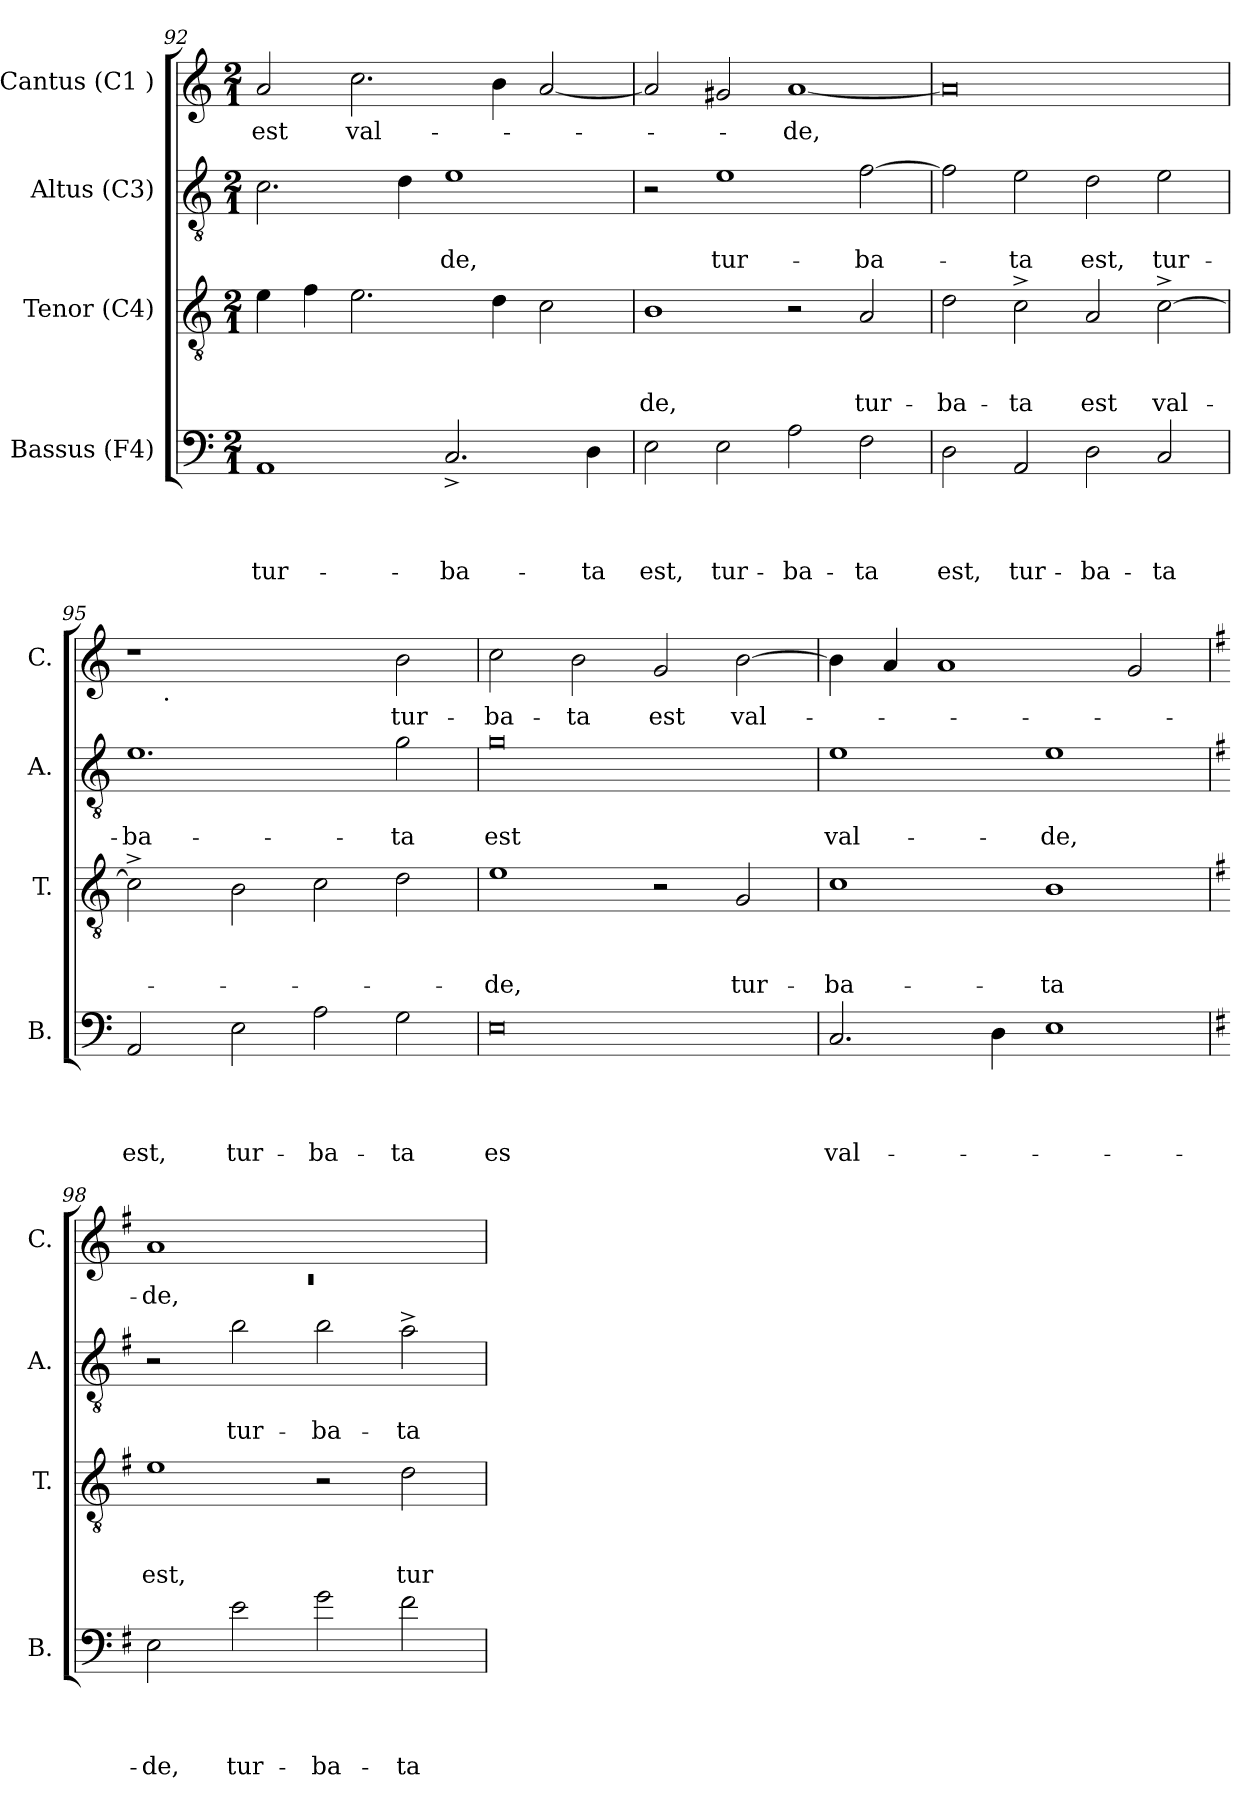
**kern	**text	**text	**text	**text	**kern	**text	**text	**text	**kern	**text	**text	**kern	**text
*part4	*part4	*part4	*part4	*part4	*part3	*part3	*part3	*part3	*part2	*part2	*part2	*part1	*part1
*staff4	*staff4	*staff4	*staff4	*staff4	*staff3	*staff3	*staff3	*staff3	*staff2	*staff2	*staff2	*staff1	*staff1
*I"Bassus (F4)	*	*	*	*	*I"Tenor (C4)	*	*	*	*I"Altus (C3)	*	*	*I"Cantus (C1 )	*
*I'B.	*	*	*	*	*I'T.	*	*	*	*I'A.	*	*	*I'C.	*
*clefF4	*	*	*	*	*clefGv2	*	*	*	*clefGv2	*	*	*clefG2	*
*k[]	*	*	*	*	*k[]	*	*	*	*k[]	*	*	*k[]	*
*C:	*	*	*	*	*C:	*	*	*	*C:	*	*	*C:	*
*M2/1	*	*	*	*	*M2/1	*	*	*	*M2/1	*	*	*M2/1	*
=92	=92	=92	=92	=92	=92	=92	=92	=92	=92	=92	=92	=92	=92
!	!	!	!	!LO:LY:b	!	!	!	!	!	!	!	!	!LO:LY:b
1AA	.	.	.	tur-	4e\	.	.	.	2.c\	.	.	2a/	est
.	.	.	.	.	4f\	.	.	.	.	.	.	.	.
!	!	!	!	!	!	!	!	!	!	!	!	!	!LO:LY:b
.	.	.	.	.	2.e\	.	.	.	.	.	.	2.cc\	val-
.	.	.	.	.	.	.	.	.	4d\	.	.	.	.
!	!	!	!	!LO:LY:b	!	!	!	!	!	!	!LO:LY:b	!	!
2.C^</	.	.	.	-ba-	.	.	.	.	1e	.	-de,	.	.
.	.	.	.	.	4d\	.	.	.	.	.	.	4b\	.
.	.	.	.	.	2c\	.	.	.	.	.	.	[<2a/	.
!	!	!	!	!LO:LY:b	!	!	!	!	!	!	!	!	!
4D\	.	.	.	-ta	.	.	.	.	.	.	.	.	.
=93	=93	=93	=93	=93	=93	=93	=93	=93	=93	=93	=93	=93	=93
!	!	!	!	!LO:LY:b	!	!	!	!LO:LY:b	!	!	!	!	!
2E\	.	.	.	est,	1B	.	.	-de,	2r	.	.	2a/]	.
!	!	!	!	!LO:LY:b	!	!	!	!	!	!	!LO:LY:b	!	!
2E\	.	.	.	tur-	.	.	.	.	1e	.	tur-	2g#/	.
!	!	!	!	!LO:LY:b	!	!	!	!	!	!	!	!	!LO:LY:b
2A\	.	.	.	-ba-	2r	.	.	.	.	.	.	[>1a	-de,
!	!	!	!	!LO:LY:b	!	!	!	!LO:LY:b	!	!	!LO:LY:b	!	!
2F\	.	.	.	-ta	2A/	.	.	tur-	[>2f\	.	-ba-	.	.
!!LO:PB:g=z
=94	=94	=94	=94	=94	=94	=94	=94	=94	=94	=94	=94	=94	=94
!	!	!	!	!LO:LY:b	!	!	!	!LO:LY:b	!	!	!	!	!
2D\	.	.	.	est,	2d\	.	.	-ba-	2f\]	.	.	0a]	.
!	!	!	!	!LO:LY:b	!	!	!	!LO:LY:b	!	!	!LO:LY:b	!	!
2AA/	.	.	.	tur-	2c^>\	.	.	-ta	2e\	.	-ta	.	.
!	!	!	!	!LO:LY:b	!	!	!	!LO:LY:b	!	!	!LO:LY:b	!	!
2D\	.	.	.	-ba-	2A/	.	.	est	2d\	.	est,	.	.
!	!	!	!	!LO:LY:b	!	!	!	!LO:LY:b	!	!	!LO:LY:b	!	!
2C/	.	.	.	-ta	[>2c^>\	.	.	val-	2e\	.	tur-	.	.
=95	=95	=95	=95	=95	=95	=95	=95	=95	=95	=95	=95	=95	=95
!	!	!	!	!LO:LY:b	!	!	!	!	!	!	!LO:LY:b	!	!
*	*	*	*	*	*	*	*	*	*	*	*	*^	*
2AA/	.	.	.	est,	2c^>\]	.	.	.	1.e	.	-ba-	1r	8ryy	.
!	!	!	!	!	!	!	!	!	!	!	!	!	!LO:TX:b:t=.	!
.	.	.	.	.	.	.	.	.	.	.	.	.	1...ryy	.
!	!	!	!	!LO:LY:b	!	!	!	!	!	!	!	!	!	!
2E\	.	.	.	tur-	2B\	.	.	.	.	.	.	.	.	.
!	!	!	!	!LO:LY:b	!	!	!	!	!	!	!	!	!	!
2A\	.	.	.	-ba-	2c\	.	.	.	.	.	.	2ryy	.	.
!	!	!	!	!LO:LY:b	!	!	!	!	!	!	!LO:LY:b	!	!	!LO:LY:b
2G\	.	.	.	-ta	2d\	.	.	.	2g\	.	-ta	2b\	.	tur-
=96	=96	=96	=96	=96	=96	=96	=96	=96	=96	=96	=96	=96	=96	=96
!	!	!	!	!LO:LY:b:rj	!	!	!	!LO:LY:b	!	!	!LO:LY:b:rj	!	!	!LO:LY:b
*	*	*	*	*	*	*	*	*	*	*	*	*v	*v	*
0E	.	.	.	es	1e	.	.	-de,	0g	.	est	2cc\	-ba-
!	!	!	!	!	!	!	!	!	!	!	!	!	!LO:LY:b
.	.	.	.	.	.	.	.	.	.	.	.	2b\	-ta
!	!	!	!	!	!	!	!	!	!	!	!	!	!LO:LY:b
.	.	.	.	.	2r	.	.	.	.	.	.	2g/	est
!	!	!	!	!	!	!	!	!LO:LY:b	!	!	!	!	!LO:LY:b
.	.	.	.	.	2G/	.	.	tur-	.	.	.	[>2b\	val-
=97	=97	=97	=97	=97	=97	=97	=97	=97	=97	=97	=97	=97	=97
!	!	!	!	!LO:LY:b	!	!	!	!LO:LY:b	!	!	!LO:LY:b	!	!
2.C/	.	.	.	val-	1c	.	.	-ba-	1e	.	val-	4b\]	.
.	.	.	.	.	.	.	.	.	.	.	.	4a/	.
.	.	.	.	.	.	.	.	.	.	.	.	1a	.
4D\	.	.	.	.	.	.	.	.	.	.	.	.	.
!	!	!	!	!	!	!	!	!LO:LY:b	!	!	!LO:LY:b	!	!
1E	.	.	.	.	1B	.	.	-ta	1e	.	-de,	.	.
.	.	.	.	.	.	.	.	.	.	.	.	2g/	.
=98	=98	=98	=98	=98	=98	=98	=98	=98	=98	=98	=98	=98	=98
*k[f#]	*	*	*	*	*k[f#]	*	*	*	*k[f#]	*	*	*k[f#]	*
*G:	*	*	*	*	*G:	*	*	*	*G:	*	*	*G:	*
*	*	*	*	*	*	*	*	*	*	*	*	*^	*
!	!	!	!	!LO:LY:b	!	!	!	!LO:LY:b	!	!	!	!	!LO:N:vis=1	!LO:LY:b
2E\	.	.	.	-de,	1e	.	.	est,	2r	.	.	1a	0rc	-de,
!	!	!	!	!LO:LY:b	!	!	!	!	!	!	!LO:LY:b	!	!	!
2e\	.	.	.	tur-	.	.	.	.	2b\	.	tur-	.	.	.
!	!	!	!	!LO:LY:b	!	!	!	!	!	!	!LO:LY:b	!	!	!
2g\	.	.	.	-ba-	2r	.	.	.	2b\	.	-ba-	1ryy	.	.
!	!	!	!	!LO:LY:b	!	!	!	!LO:LY:b	!	!	!LO:LY:b	!	!	!
2f#\	.	.	.	-ta	2d\	.	.	tur-	2a^>\	.	-ta	.	.	.
*	*	*	*	*	*	*	*	*	*	*	*	*v	*v	*
=	=	=	=	=	=	=	=	=	=	=	=	=	=
*-	*-	*-	*-	*-	*-	*-	*-	*-	*-	*-	*-	*-	*-
